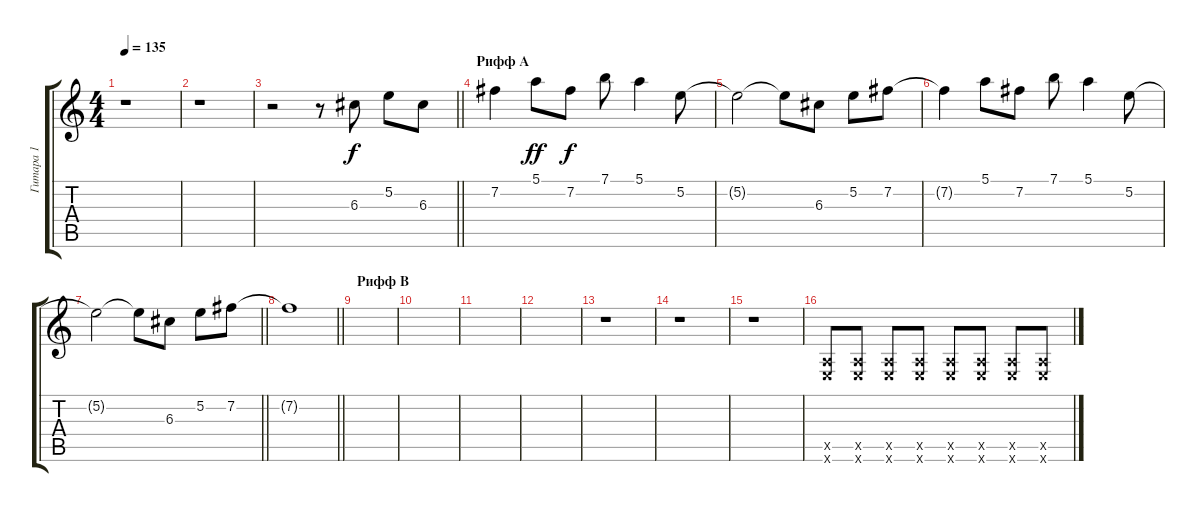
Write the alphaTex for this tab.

\track ("Гитара 1" "Гитара 1") {instrument overdrivenguitar}
\staff {score tabs}
\tuning (E4 B3 G3 D3 A2 E2) {hide}
\ts (4 4)
\tempo 135
\clef g2
\ks c
r.1{dy f} |
r.1 |
\barLineRight lightlight
r.2 r.8 6.3.8 5.2.8 6.3.8 |
\section ("" "Рифф А")
7.2.4 5.1.8{dy ff} 7.2.8{dy f} 7.1.8 5.1.4 5.2.8 |
5.2{t}.2 5.2{t}.8 6.3.8 5.2.8 7.2.8 |
7.2{t}.4 5.1.8 7.2.8 7.1.8 5.1.4 5.2.8 |
\barLineRight lightlight
5.2{t}.2 5.2{t}.8 6.3.8 5.2.8 7.2.8 |
\section ("" "")
\barLineRight lightlight
7.2{t}.1 |
\section ("" "Рифф В")
|
|
|
|
r.1 |
r.1 |
r.1 |
(0.5{x} 0.6{x}).8 (0.5{x} 0.6{x}).8 (0.5{x} 0.6{x}).8 (0.5{x} 0.6{x}).8 (0.5{x} 0.6{x}).8 (0.5{x} 0.6{x}).8 (0.5{x} 0.6{x}).8 (0.5{x} 0.6{x}).8
